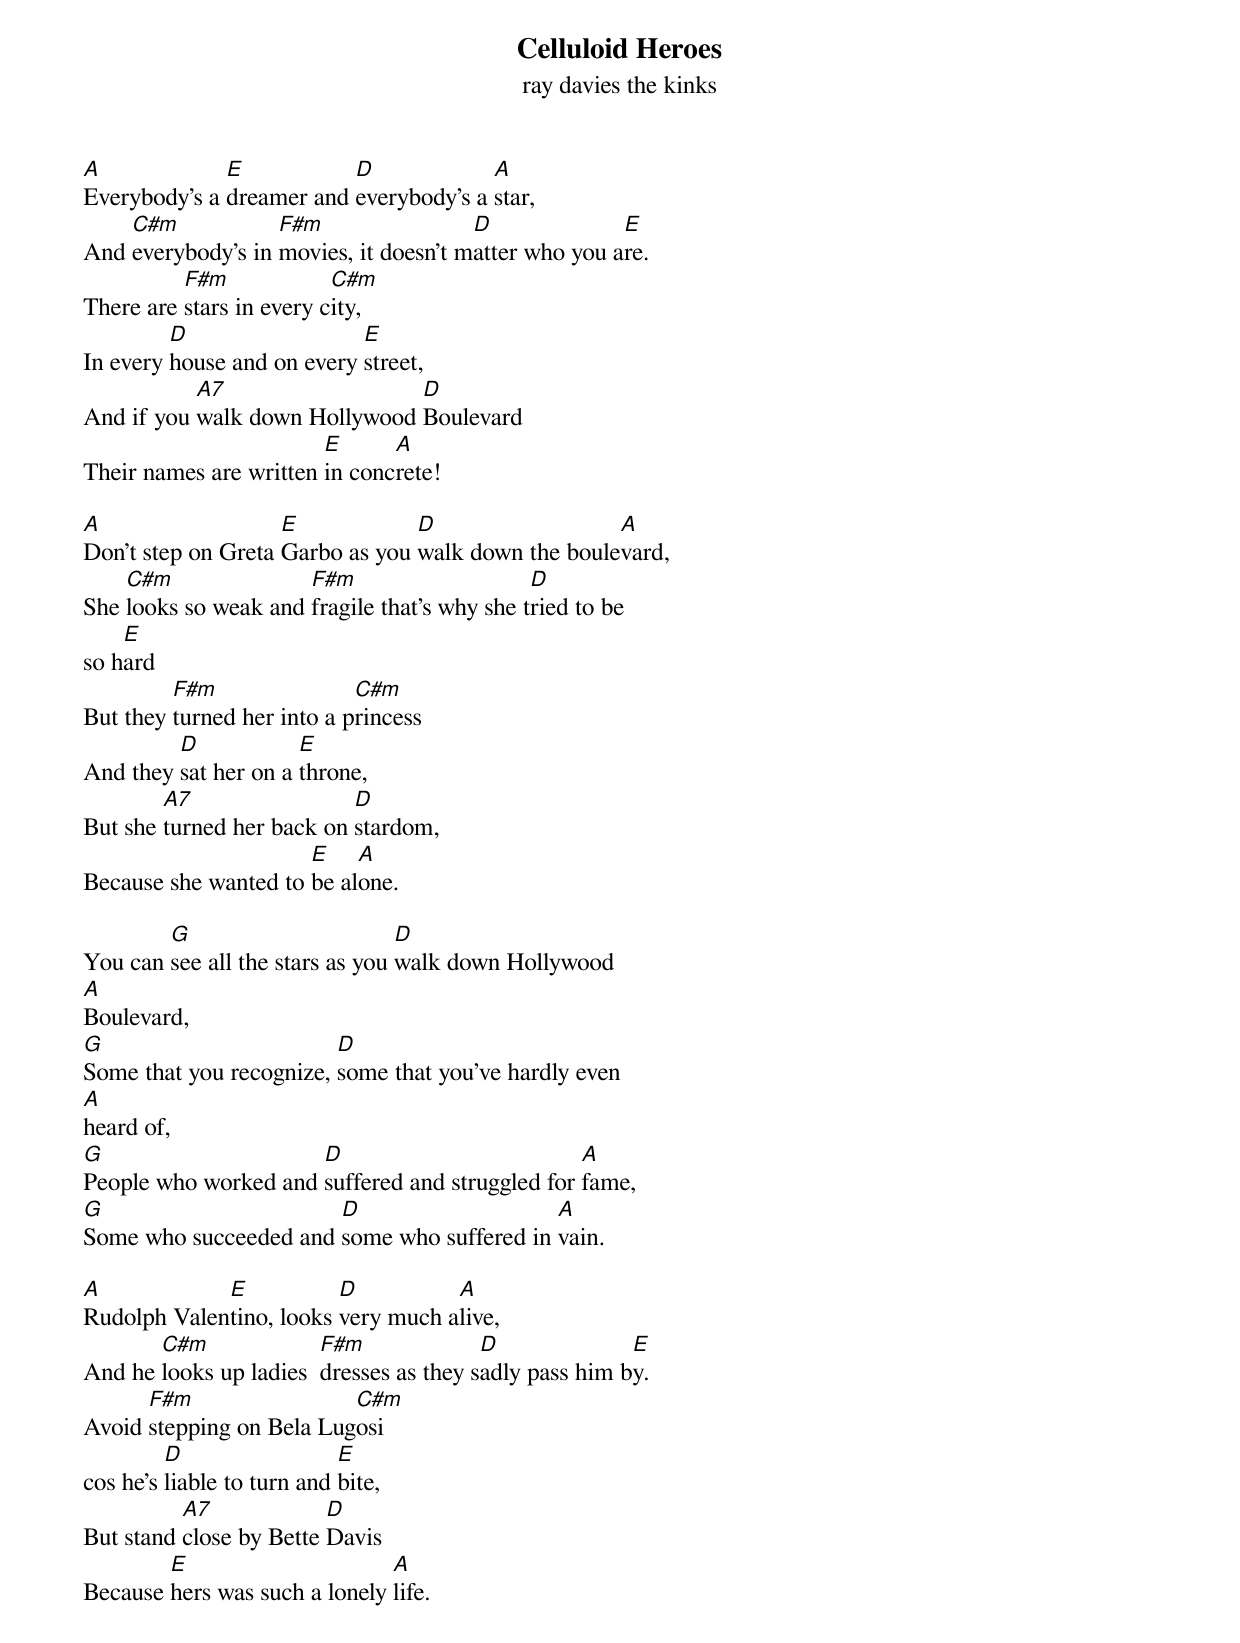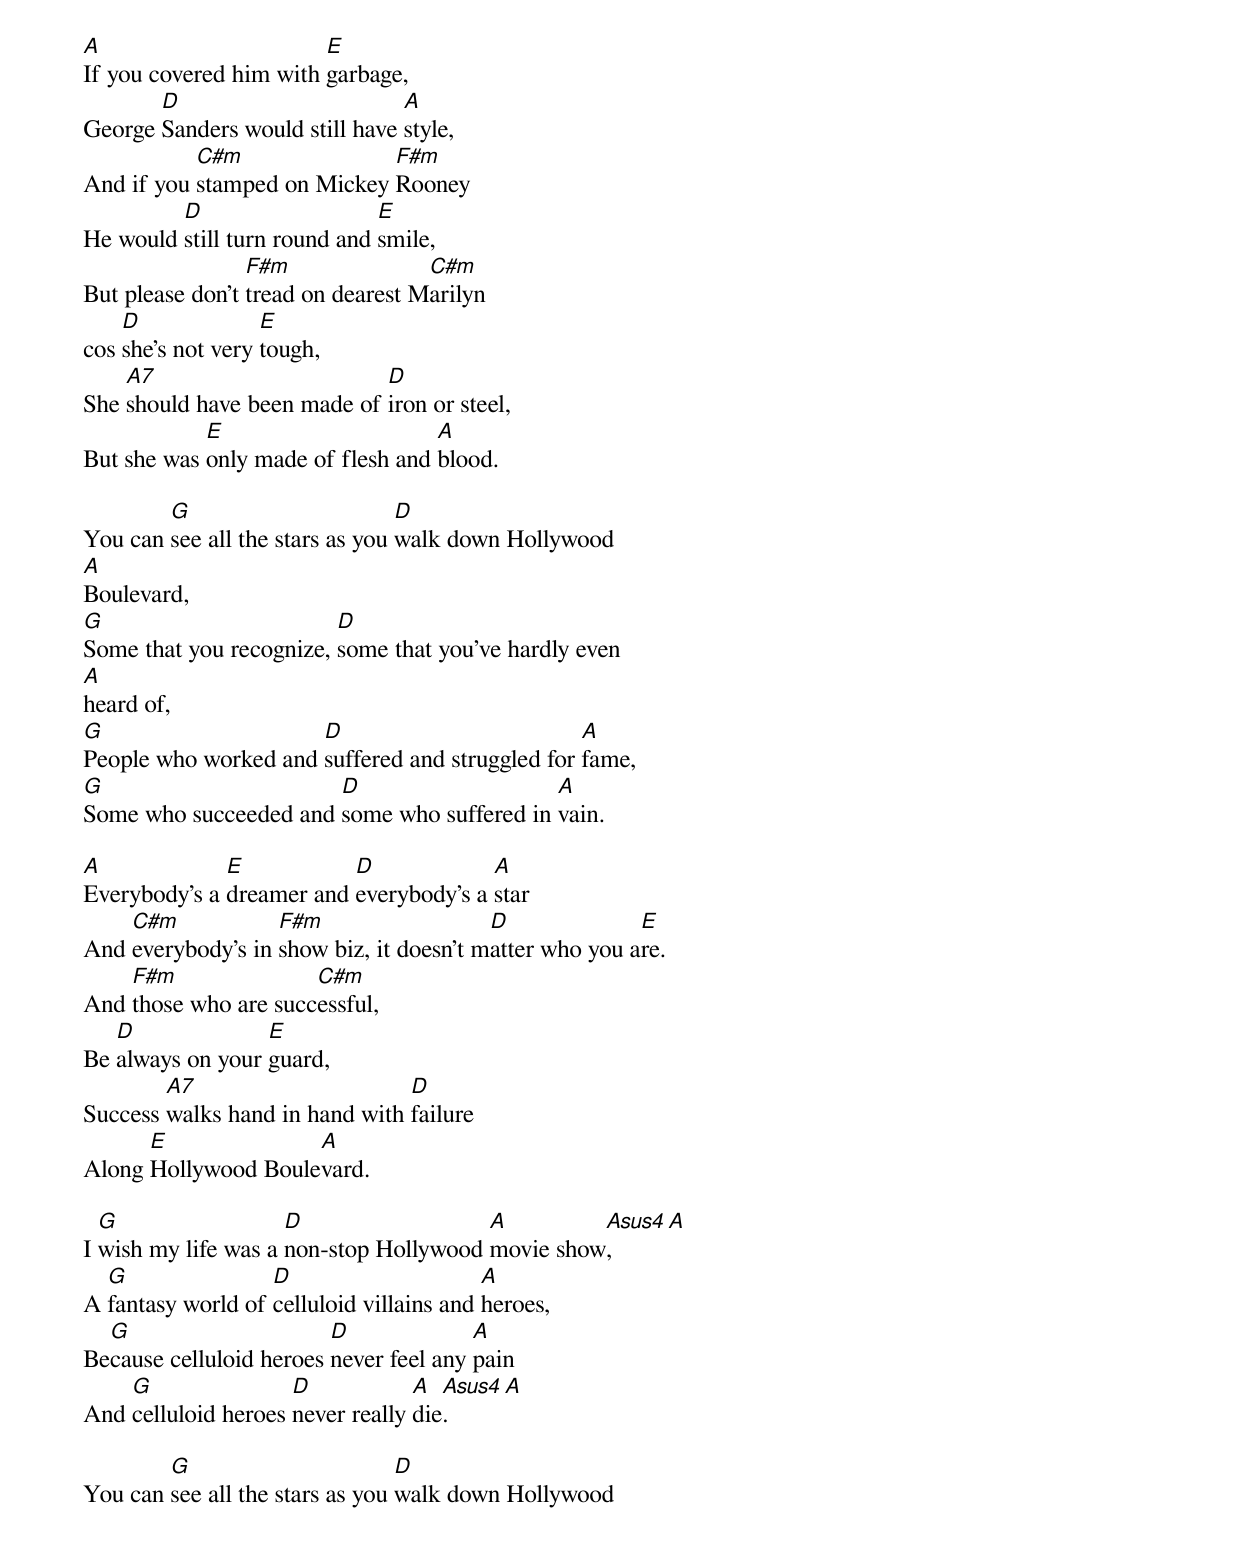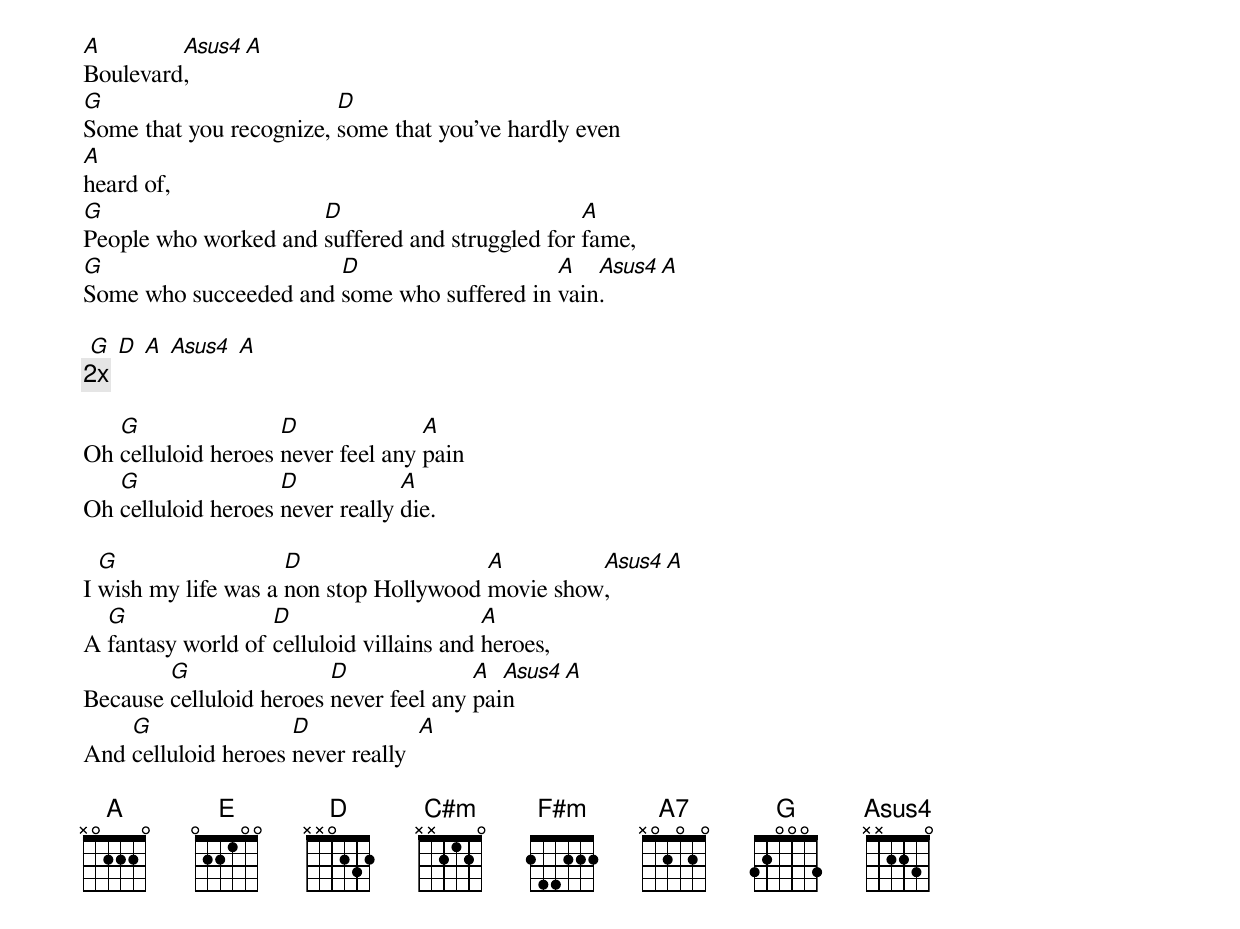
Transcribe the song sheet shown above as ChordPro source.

{title: Celluloid Heroes}
{subtitle: ray davies the kinks}

[A]Everybody's a [E]dreamer and [D]everybody's a [A]star,
And [C#m]everybody's in [F#m]movies, it doesn't m[D]atter who you a[E]re.
There are [F#m]stars in every c[C#m]ity,
In every [D]house and on every [E]street,
And if you [A7]walk down Hollywood [D]Boulevard
Their names are written [E]in conc[A]rete!

[A]Don't step on Greta [E]Garbo as you [D]walk down the boule[A]vard,
She [C#m]looks so weak and [F#m]fragile that's why she t[D]ried to be
so h[E]ard
But they [F#m]turned her into a p[C#m]rincess
And they [D]sat her on a [E]throne,
But she [A7]turned her back on [D]stardom,
Because she wanted to [E]be al[A]one.

You can [G]see all the stars as you [D]walk down Hollywood
[A]Boulevard,
[G]Some that you recognize, [D]some that you've hardly even
[A]heard of,
[G]People who worked and [D]suffered and struggled for [A]fame,
[G]Some who succeeded and [D]some who suffered in [A]vain.

[A]Rudolph Valen[E]tino, looks [D]very much a[A]live,
And he [C#m]looks up ladies  [F#m]dresses as they s[D]adly pass him b[E]y.
Avoid [F#m]stepping on Bela Lug[C#m]osi
cos he’s [D]liable to turn and [E]bite,
But stand [A7]close by Bette [D]Davis
Because [E]hers was such a lonely [A]life.

[A]If you covered him with [E]garbage,
George [D]Sanders would still have [A]style,
And if you [C#m]stamped on Mickey [F#m]Rooney
He would [D]still turn round and [E]smile,
But please don't [F#m]tread on dearest M[C#m]arilyn
cos [D]she's not very [E]tough,
She [A7]should have been made of [D]iron or steel,
But she was [E]only made of flesh and [A]blood.

You can [G]see all the stars as you [D]walk down Hollywood
[A]Boulevard,
[G]Some that you recognize, [D]some that you've hardly even
[A]heard of,
[G]People who worked and [D]suffered and struggled for [A]fame,
[G]Some who succeeded and [D]some who suffered in [A]vain.

[A]Everybody's a [E]dreamer and [D]everybody's a [A]star
And [C#m]everybody's in [F#m]show biz, it doesn't m[D]atter who you a[E]re.
And [F#m]those who are succ[C#m]essful,
Be [D]always on your [E]guard,
Success [A7]walks hand in hand with [D]failure
Along [E]Hollywood Boule[A]vard.

I [G]wish my life was a [D]non-stop Hollywood [A]movie show[Asus4], [A]
A [G]fantasy world of [D]celluloid villains and [A]heroes,
Be[G]cause celluloid heroes [D]never feel any [A]pain
And [G]celluloid heroes [D]never really [A]die[Asus4]. [A]

You can [G]see all the stars as you [D]walk down Hollywood
[A]Boulevard[Asus4], [A]
[G]Some that you recognize, [D]some that you've hardly even
[A]heard of,
[G]People who worked and [D]suffered and struggled for [A]fame,
[G]Some who succeeded and [D]some who suffered in [A]vain[Asus4]. [A]

 [G] [D] [A] [Asus4] [A]
{c:2x}

Oh [G]celluloid heroes [D]never feel any [A]pain
Oh [G]celluloid heroes [D]never really [A]die.

I [G]wish my life was a [D]non stop Hollywood [A]movie show[Asus4], [A]
A [G]fantasy world of [D]celluloid villains and [A]heroes,
Because [G]celluloid heroes [D]never feel any [A]pai[Asus4]n [A]
And [G]celluloid heroes [D]never really  [A]

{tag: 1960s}
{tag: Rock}
